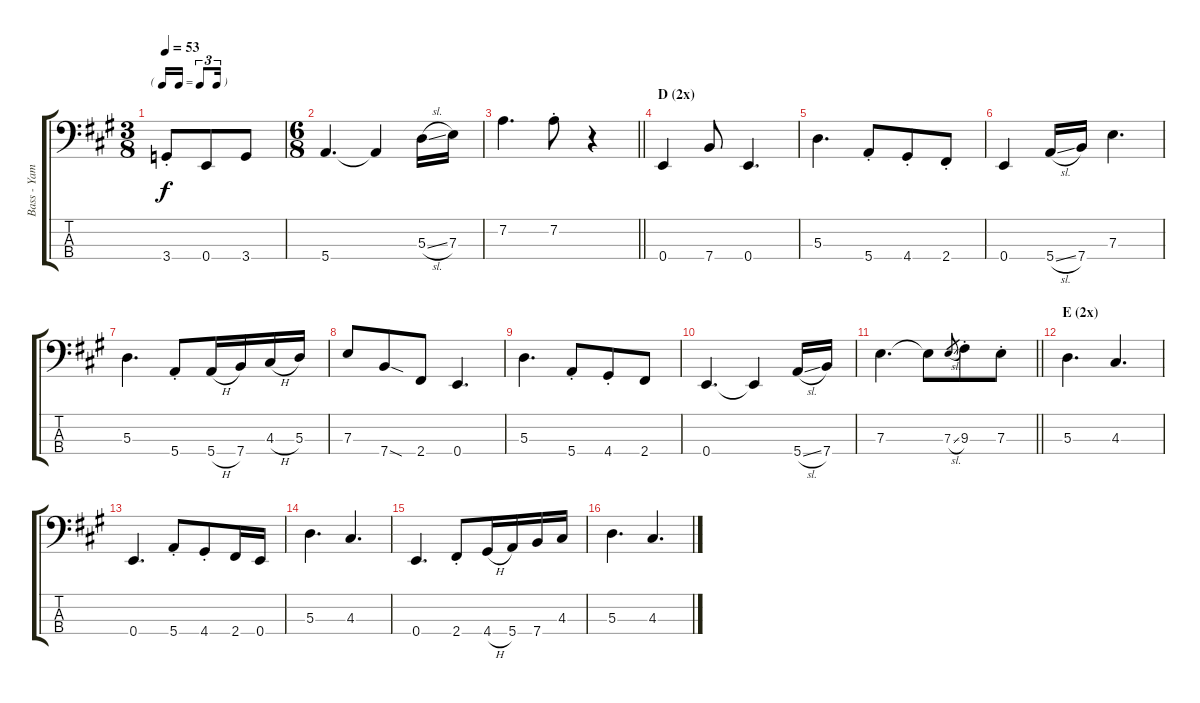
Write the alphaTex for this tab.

\track ("Bass - Yamada Takahiro" "Bass - Yam") {instrument electricbasspick}
\staff {score tabs}
\tuning (G2 D2 A1 E1) {hide}
\ts (3 8)
\tf triplet16th
\tempo 53
\clef f4
\ks a
3.4{st}.8{dy f} 0.4.8 3.4.8 |
\ts (6 8)
5.4.4{d} 5.4{t}.4 5.3{sl}.16 7.3.16 |
\barLineRight lightlight
7.2.4{d} 7.2{st}.8 r.4 |
\section ("" "D (2x)")
0.4.4 7.4.8 0.4.4{d} |
5.3.4{d} 5.4{st}.8 4.4{st}.8 2.4{st}.8 |
0.4.4 5.4{sl}.16 7.4.16 7.3.4{d} |
5.3.4{d} 5.4{st}.8 5.4{h}.16 7.4.16 4.3{h}.16 5.3.16 |
7.3.8 7.4{sod}.8 2.4.8 0.4.4{d} |
5.3.4{d} 5.4{st}.8 4.4{st}.8 2.4.8 |
0.4.4{d} 0.4{t}.4 5.4{sl}.16 7.4.16 |
\barLineRight lightlight
7.3.4{d} 7.3{t}.8 7.3{sl}.8{gr} 9.3{st}.8 7.3{st}.8 |
\section ("" "E (2x)")
5.3.4{d} 4.3.4{d} |
0.4.4{d} 5.4{st}.8 4.4{st}.8 2.4.16 0.4.16 |
5.3.4{d} 4.3.4{d} |
0.4.4{d} 2.4{st}.8 4.4{h}.16 5.4.16 7.4.16 4.3.16 |
5.3.4{d} 4.3.4{d}
